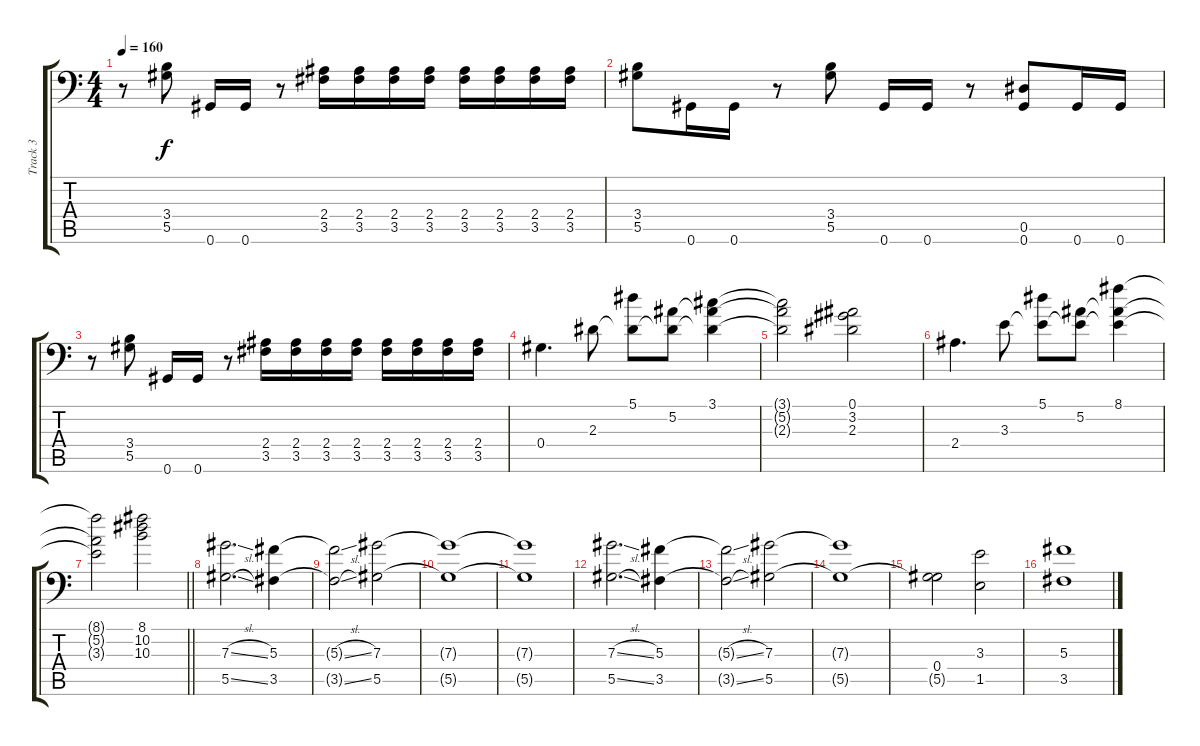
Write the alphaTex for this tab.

\track ("Track 3" "Track 3") {instrument distortionguitar}
\staff {score tabs}
\tuning (Bb3 F3 Db3 Ab2 Eb2 Ab1) {hide}
\ts (4 4)
\tempo 160
\clef f4
\ks c
r.8{dy f} (3.4 5.5).8 0.6.16 0.6.16 r.8 (2.4 3.5).16 (2.4 3.5).16 (2.4 3.5).16 (2.4 3.5).16 (2.4 3.5).16 (2.4 3.5).16 (2.4 3.5).16 (2.4 3.5).16 |
(3.4 5.5).8 0.6.16 0.6.16 r.8 (3.4 5.5).8 0.6.16 0.6.16 r.8 (0.5 0.6).8 0.6.16 0.6.16 |
r.8 (3.4 5.5).8 0.6.16 0.6.16 r.8 (2.4 3.5).16 (2.4 3.5).16 (2.4 3.5).16 (2.4 3.5).16 (2.4 3.5).16 (2.4 3.5).16 (2.4 3.5).16 (2.4 3.5).16 |
0.4.4{d} 2.3.8 (5.1 2.3{t}).8 (5.2 2.3{t}).8 (3.1 5.2{t} 2.3{t}).4 |
(3.1{t} 5.2{t} 2.3{t}).2 (0.1 3.2 2.3).2 |
2.4.4{d} 3.3.8 (5.1 3.3{t}).8 (5.2 3.3{t}).8 (8.1 5.2{t} 3.3{t}).4 |
\barLineRight lightlight
(8.1{t} 5.2{t} 3.3{t}).2 (8.1 10.2 10.3).2 |
(7.3{sl} 5.5{sl}).2{d volume 11 instrument electricguitarjazz} (5.3 3.5).4 |
(5.3{sl t} 3.5{sl t}).2 (7.3 5.5).2 |
(7.3{t} 5.5{t}).1 |
(7.3{t} 5.5{t}).1 |
(7.3{sl} 5.5{sl}).2{d volume 11 instrument electricguitarjazz} (5.3 3.5).4 |
(5.3{sl t} 3.5{sl t}).2 (7.3 5.5).2 |
(7.3{t} 5.5{t}).1 |
(0.4 5.5{t}).2 (3.3 1.5).2 |
(5.3 3.5).1
